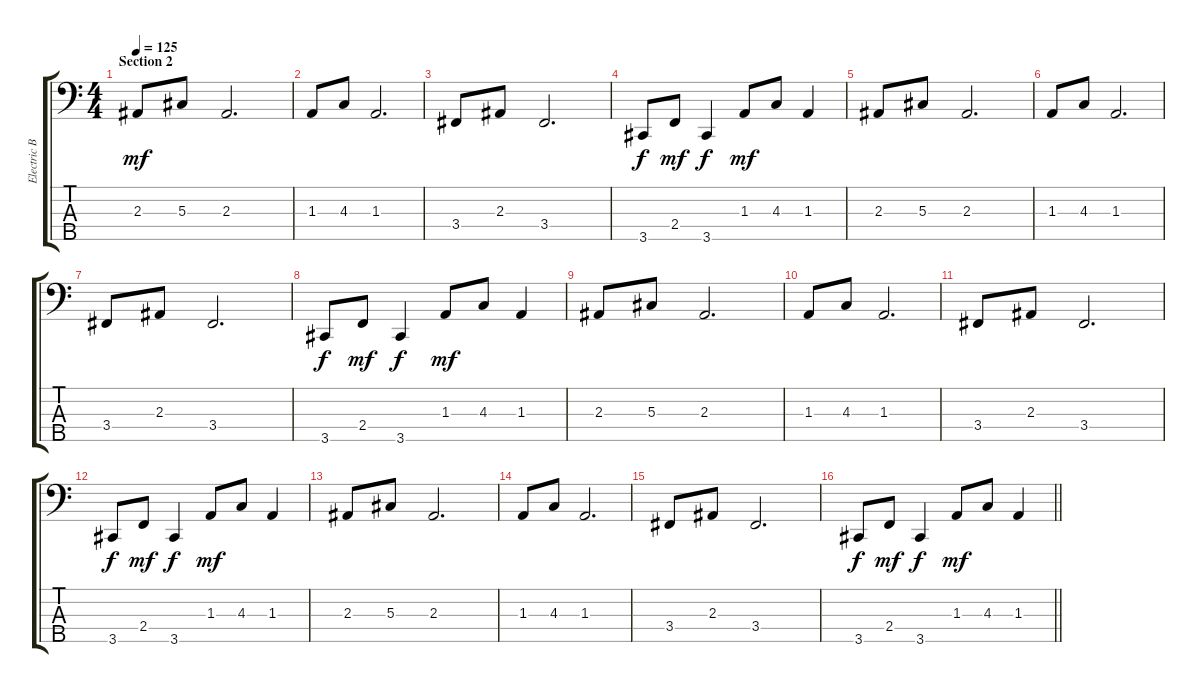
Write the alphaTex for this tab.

\track ("Electric Bass" "Electric B") {instrument electricbasspick}
\staff {score tabs}
\tuning (Gb2 Db2 Ab1 Eb1 Bb0) {hide}
\ts (4 4)
\section ("" "Section 2")
\tempo 125
\clef f4
\ks c
2.3.8{dy mf} 5.3.8 2.3.2{d} |
1.3.8 4.3.8 1.3.2{d} |
3.4.8 2.3.8 3.4.2{d} |
3.5.8{dy f} 2.4.8{dy mf} 3.5.4{dy f} 1.3.8{dy mf} 4.3.8 1.3.4 |
2.3.8 5.3.8 2.3.2{d} |
1.3.8 4.3.8 1.3.2{d} |
3.4.8 2.3.8 3.4.2{d} |
3.5.8{dy f} 2.4.8{dy mf} 3.5.4{dy f} 1.3.8{dy mf} 4.3.8 1.3.4 |
2.3.8 5.3.8 2.3.2{d} |
1.3.8 4.3.8 1.3.2{d} |
3.4.8 2.3.8 3.4.2{d} |
3.5.8{dy f} 2.4.8{dy mf} 3.5.4{dy f} 1.3.8{dy mf} 4.3.8 1.3.4 |
2.3.8 5.3.8 2.3.2{d} |
1.3.8 4.3.8 1.3.2{d} |
3.4.8 2.3.8 3.4.2{d} |
\barLineRight lightlight
3.5.8{dy f} 2.4.8{dy mf} 3.5.4{dy f} 1.3.8{dy mf} 4.3.8 1.3.4
